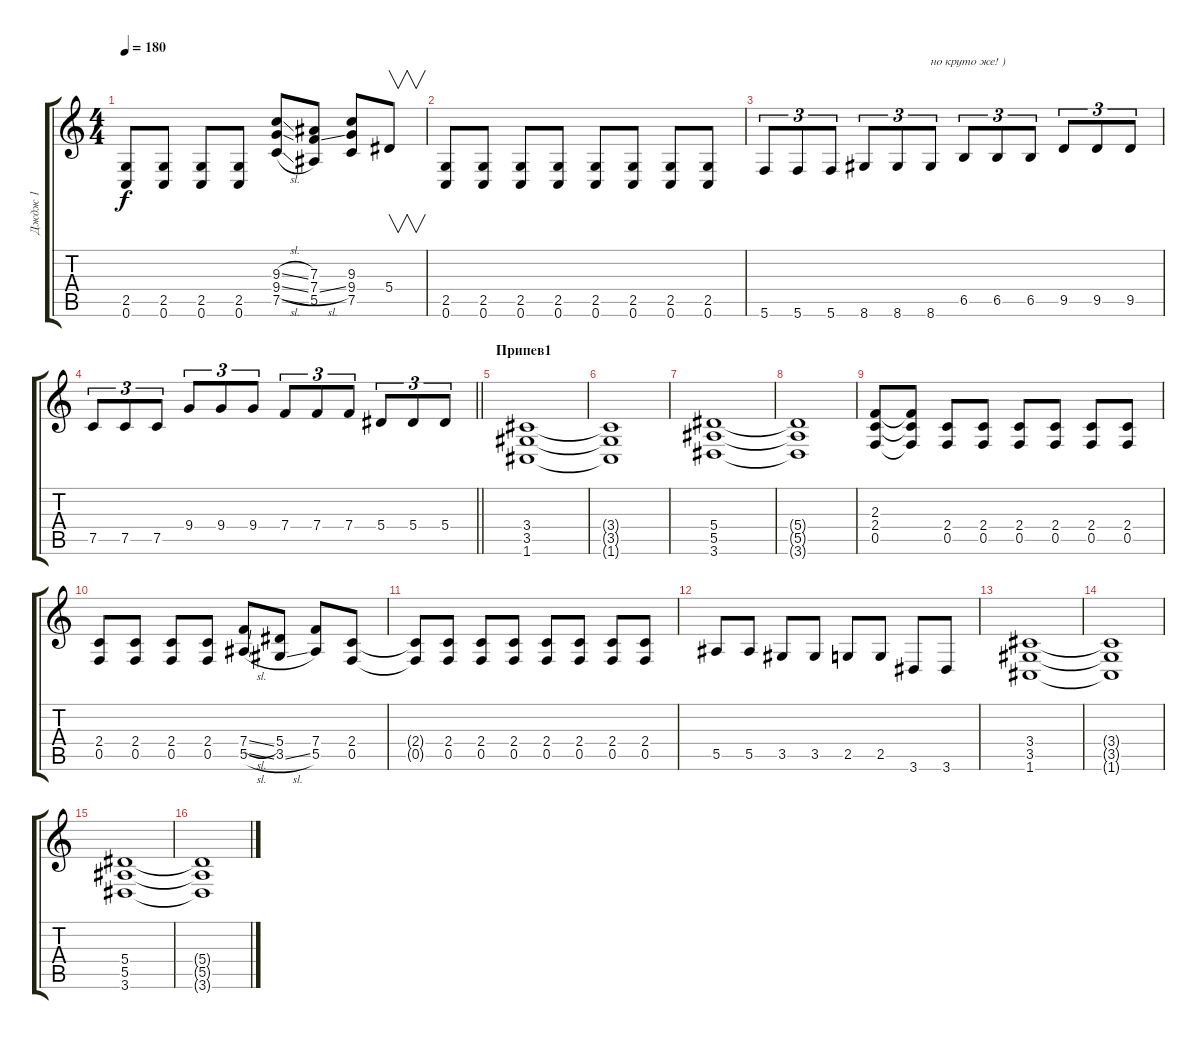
\track ("Дждж 1" "Дждж 1") {instrument distortionguitar}
\staff {score tabs}
\tuning (C4 G3 Eb3 Bb2 F2 C2) {hide}
\ts (4 4)
\tempo 180
\clef g2
\ks c
(2.5 0.6).8{dy f} (2.5 0.6).8 (2.5 0.6).8 (2.5 0.6).8 (9.3{sl} 9.4{sl} 7.5{sl}).8 (7.3 7.4{sl} 5.5).8 (9.3 9.4 7.5).8 5.4.8{v} |
(2.5 0.6).8 (2.5 0.6).8 (2.5 0.6).8 (2.5 0.6).8 (2.5 0.6).8 (2.5 0.6).8 (2.5 0.6).8 (2.5 0.6).8 |
5.6.8{tu (3 2)} 5.6.8{tu (3 2)} 5.6.8{tu (3 2)} 8.6.8{tu (3 2)} 8.6.8{tu (3 2)} 8.6.8{tu (3 2) txt "но круто же! )"} 6.5.8{tu (3 2)} 6.5.8{tu (3 2)} 6.5.8{tu (3 2)} 9.5.8{tu (3 2)} 9.5.8{tu (3 2)} 9.5.8{tu (3 2)} |
\barLineRight lightlight
7.5.8{tu (3 2)} 7.5.8{tu (3 2)} 7.5.8{tu (3 2)} 9.4.8{tu (3 2)} 9.4.8{tu (3 2)} 9.4.8{tu (3 2)} 7.4.8{tu (3 2)} 7.4.8{tu (3 2)} 7.4.8{tu (3 2)} 5.4.8{tu (3 2)} 5.4.8{tu (3 2)} 5.4.8{tu (3 2)} |
\section ("" "Припев1")
(3.4 3.5 1.6).1 |
(3.4{t} 3.5{t} 1.6{t}).1 |
(5.4 5.5 3.6).1 |
(5.4{t} 5.5{t} 3.6{t}).1 |
(2.3 2.4 0.5).8 (2.3{t} 2.4{t} 0.5{t}).8 (2.4 0.5).8 (2.4 0.5).8 (2.4 0.5).8 (2.4 0.5).8 (2.4 0.5).8 (2.4 0.5).8 |
(2.4 0.5).8 (2.4 0.5).8 (2.4 0.5).8 (2.4 0.5).8 (7.4{sl} 5.5{sl}).8 (5.4 3.5{sl}).8 (7.4 5.5).8 (2.4 0.5).8 |
(2.4{t} 0.5{t}).8 (2.4 0.5).8 (2.4 0.5).8 (2.4 0.5).8 (2.4 0.5).8 (2.4 0.5).8 (2.4 0.5).8 (2.4 0.5).8 |
5.5.8 5.5.8 3.5.8 3.5.8 2.5.8 2.5.8 3.6.8 3.6.8 |
(3.4 3.5 1.6).1 |
(3.4{t} 3.5{t} 1.6{t}).1 |
(5.4 5.5 3.6).1 |
(5.4{t} 5.5{t} 3.6{t}).1
